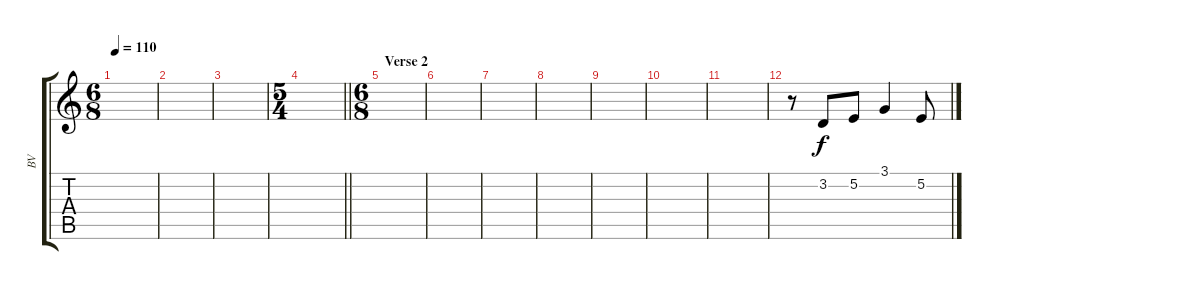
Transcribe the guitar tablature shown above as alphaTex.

\track ("BV" "BV") {instrument brightacousticpiano}
\staff {score tabs}
\tuning (E4 B3 G3 D3 A2 E2) {hide}
\ts (6 8)
\tempo 110
\clef g2
\ks c
|
|
|
\ts (5 4)
\barLineRight lightlight
|
\ts (6 8)
\section ("" "Verse 2")
|
|
|
|
|
|
|
r.8 3.2.8 5.2.8 3.1.4 5.2.8
